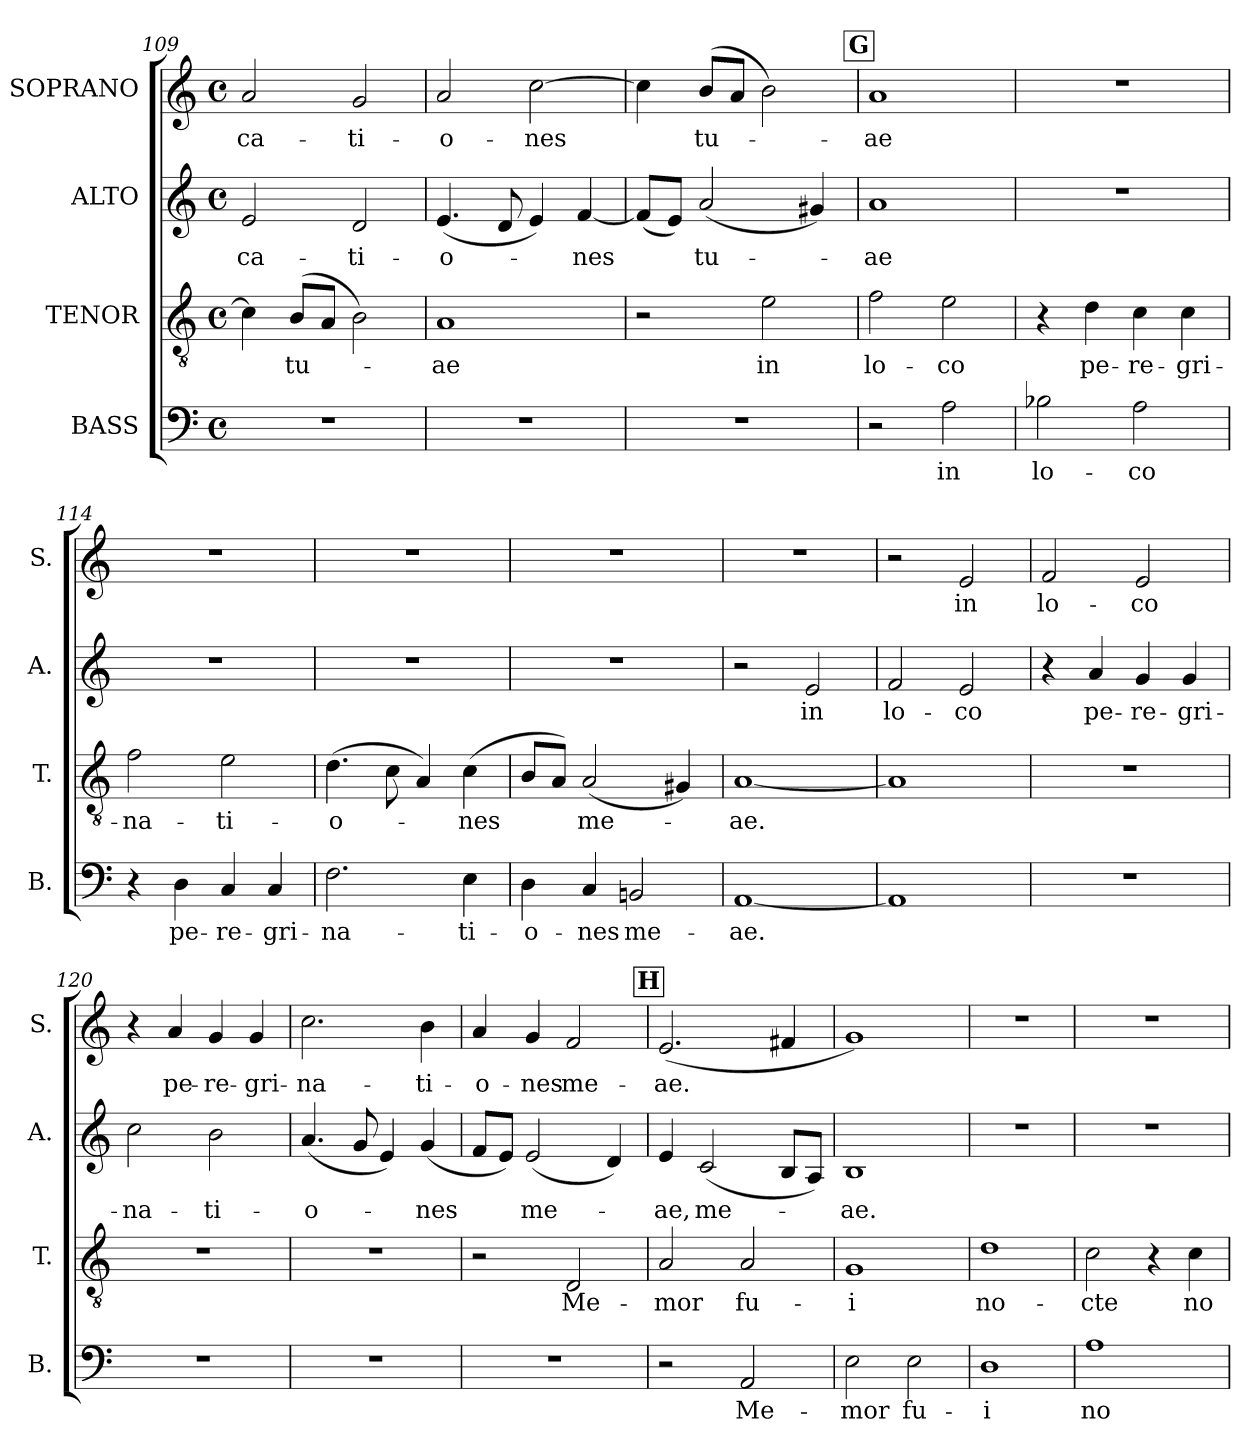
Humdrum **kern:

**kern	**text	**kern	**text	**kern	**text	**kern	**text
*part4	*part4	*part3	*part3	*part2	*part2	*part1	*part1
*staff4	*staff4	*staff3	*staff3	*staff2	*staff2	*staff1	*staff1
*I"BASS	*	*I"TENOR	*	*I"ALTO	*	*I"SOPRANO	*
*I'B.	*	*I'T.	*	*I'A.	*	*I'S.	*
*clefF4	*	*clefGv2	*	*clefG2	*	*clefG2	*
*	*	*ITrd7c12	*	*	*	*	*
*k[]	*	*k[]	*	*k[]	*	*k[]	*
*C:	*	*C:	*	*C:	*	*C:	*
*M4/4	*	*M4/4	*	*M4/4	*	*M4/4	*
*met(c)	*	*met(c)	*	*met(c)	*	*met(c)	*
=109	=109	=109	=109	=109	=109	=109	=109
!	!	!	!	!	!LO:LY:b	!	!LO:LY:b
1r	.	4C\]	.	2e/	-ca-	2a/	-ca-
!	!	!	!LO:LY:b	!	!	!	!
.	.	(>8BB/L	tu-	.	.	.	.
.	.	8AA/J	.	.	.	.	.
!	!	!	!	!	!LO:LY:b	!	!LO:LY:b
.	.	2BB\)	.	2d/	-ti-	2g/	-ti-
!!LO:PB:g=z
=110	=110	=110	=110	=110	=110	=110	=110
!	!	!	!LO:LY:b	!	!LO:LY:b	!	!LO:LY:b
1r	.	1AA	-ae	(<4.e/	-o-	2a/	-o-
.	.	.	.	8d/	.	.	.
!	!	!	!	!	!	!	!LO:LY:b
.	.	.	.	4e/)	.	[2cc\	-nes
!	!	!	!	!	!LO:LY:b	!	!
.	.	.	.	[4f/	-nes	.	.
=111	=111	=111	=111	=111	=111	=111	=111
1r	.	2r	.	(<8f/L]	.	4cc\]	.
.	.	.	.	8e/J)	.	.	.
!	!	!	!	!	!LO:LY:b	!	!LO:LY:b
.	.	.	.	(<2a/	tu-	(>8b/L	tu-
.	.	.	.	.	.	8a/J	.
!	!	!	!LO:LY:b	!	!	!	!
.	.	2E\	in	.	.	2b\)	.
.	.	.	.	4g#X/)	.	.	.
!!LO:REH:place=s1:a:B:fs=18:t=G
=112	=112	=112	=112	=112	=112	=112	=112
!	!	!	!LO:LY:b	!	!LO:LY:b	!	!LO:LY:b
2r	.	2F\	lo-	1a	-ae	1a	-ae
!	!LO:LY:b	!	!LO:LY:b	!	!	!	!
2A\	in	2E\	-co	.	.	.	.
=113	=113	=113	=113	=113	=113	=113	=113
!	!LO:LY:b	!	!	!	!	!	!
2B-X\	lo-	4r	.	1r	.	1r	.
!	!	!	!LO:LY:b	!	!	!	!
.	.	4D\	pe-	.	.	.	.
!	!LO:LY:b	!	!LO:LY:b	!	!	!	!
2A\	-co	4C\	-re-	.	.	.	.
!	!	!	!LO:LY:b	!	!	!	!
.	.	4C\	-gri-	.	.	.	.
=114	=114	=114	=114	=114	=114	=114	=114
!	!	!	!LO:LY:b	!	!	!	!
4r	.	2F\	-na-	1r	.	1r	.
!	!LO:LY:b	!	!	!	!	!	!
4D\	pe-	.	.	.	.	.	.
!	!LO:LY:b	!	!LO:LY:b	!	!	!	!
4C/	-re-	2E\	-ti-	.	.	.	.
!	!LO:LY:b	!	!	!	!	!	!
4C/	-gri-	.	.	.	.	.	.
=115	=115	=115	=115	=115	=115	=115	=115
!	!LO:LY:b	!	!LO:LY:b	!	!	!	!
2.F\	-na-	(>4.D\	-o-	1r	.	1r	.
.	.	8C\	.	.	.	.	.
.	.	4AA/)	.	.	.	.	.
!	!LO:LY:b	!	!LO:LY:b	!	!	!	!
4E\	-ti-	(>4C\	-nes	.	.	.	.
=116	=116	=116	=116	=116	=116	=116	=116
!	!LO:LY:b	!	!	!	!	!	!
4D\	-o-	8BB/L	.	1r	.	1r	.
.	.	8AA/J)	.	.	.	.	.
!	!LO:LY:b	!	!LO:LY:b	!	!	!	!
4C/	-nes	(<2AA/	me-	.	.	.	.
!	!LO:LY:b	!	!	!	!	!	!
2BBn/	me-	.	.	.	.	.	.
.	.	4GG#X/)	.	.	.	.	.
=117	=117	=117	=117	=117	=117	=117	=117
!	!LO:LY:b	!	!LO:LY:b	!	!	!	!
[1AA	-ae.	[1AA	-ae.	2r	.	1r	.
!	!	!	!	!	!LO:LY:b	!	!
.	.	.	.	2e/	in	.	.
=118	=118	=118	=118	=118	=118	=118	=118
!	!	!	!	!	!LO:LY:b	!	!
1AA]	.	1AA]	.	2f/	lo-	2r	.
!	!	!	!	!	!LO:LY:b	!	!LO:LY:b
.	.	.	.	2e/	-co	2e/	in
=119	=119	=119	=119	=119	=119	=119	=119
!	!	!	!	!	!	!	!LO:LY:b
1r	.	1r	.	4r	.	2f/	lo-
!	!	!	!	!	!LO:LY:b	!	!
.	.	.	.	4a/	pe-	.	.
!	!	!	!	!	!LO:LY:b	!	!LO:LY:b
.	.	.	.	4g/	-re-	2e/	-co
!	!	!	!	!	!LO:LY:b	!	!
.	.	.	.	4g/	-gri-	.	.
!!LO:LB:g=z
=120	=120	=120	=120	=120	=120	=120	=120
!	!	!	!	!	!LO:LY:b	!	!
1r	.	1r	.	2cc\	-na-	4r	.
!	!	!	!	!	!	!	!LO:LY:b
.	.	.	.	.	.	4a/	pe-
!	!	!	!	!	!LO:LY:b	!	!LO:LY:b
.	.	.	.	2b\	-ti-	4g/	-re-
!	!	!	!	!	!	!	!LO:LY:b
.	.	.	.	.	.	4g/	-gri-
=121	=121	=121	=121	=121	=121	=121	=121
!	!	!	!	!	!LO:LY:b	!	!LO:LY:b
1r	.	1r	.	(<4.a/	-o-	2.cc\	-na-
.	.	.	.	8g/	.	.	.
.	.	.	.	4e/)	.	.	.
!	!	!	!	!	!LO:LY:b	!	!LO:LY:b
.	.	.	.	(<4g/	-nes	4b\	-ti-
=122	=122	=122	=122	=122	=122	=122	=122
!	!	!	!	!	!	!	!LO:LY:b
1r	.	2r	.	8f/L	.	4a/	-o-
.	.	.	.	8e/J)	.	.	.
!	!	!	!	!	!LO:LY:b	!	!LO:LY:b
.	.	.	.	(<2e/	me-	4g/	-nes
!	!	!	!LO:LY:b	!	!	!	!LO:LY:b
.	.	2DD/	Me-	.	.	2f/	me-
.	.	.	.	4d/)	.	.	.
!!LO:REH:place=s1:a:B:fs=18:t=H
=123	=123	=123	=123	=123	=123	=123	=123
!	!	!	!LO:LY:b	!	!LO:LY:b	!	!LO:LY:b
2r	.	2AA/	-mor	4e/	-ae,	(<2.e/	-ae.
!	!	!	!	!	!LO:LY:b	!	!
.	.	.	.	(<2c/	me-	.	.
!	!LO:LY:b	!	!LO:LY:b	!	!	!	!
2AA/	Me-	2AA/	fu-	.	.	.	.
.	.	.	.	8B/L	.	4f#X/	.
.	.	.	.	8A/J)	.	.	.
=124	=124	=124	=124	=124	=124	=124	=124
!	!LO:LY:b	!	!LO:LY:b	!	!LO:LY:b	!	!
2E\	-mor	1GG	-i	1B	-ae.	1g)	.
!	!LO:LY:b	!	!	!	!	!	!
2E\	fu-	.	.	.	.	.	.
=125	=125	=125	=125	=125	=125	=125	=125
!	!LO:LY:b	!	!LO:LY:b	!	!	!	!
1D	-i	1D	no-	1r	.	1r	.
=126	=126	=126	=126	=126	=126	=126	=126
!	!LO:LY:b	!	!LO:LY:b	!	!	!	!
1A	no-	2C\	-cte	1r	.	1r	.
.	.	4r	.	.	.	.	.
!	!	!	!LO:LY:b	!	!	!	!
.	.	4C\	no-	.	.	.	.
=	=	=	=	=	=	=	=
*-	*-	*-	*-	*-	*-	*-	*-
